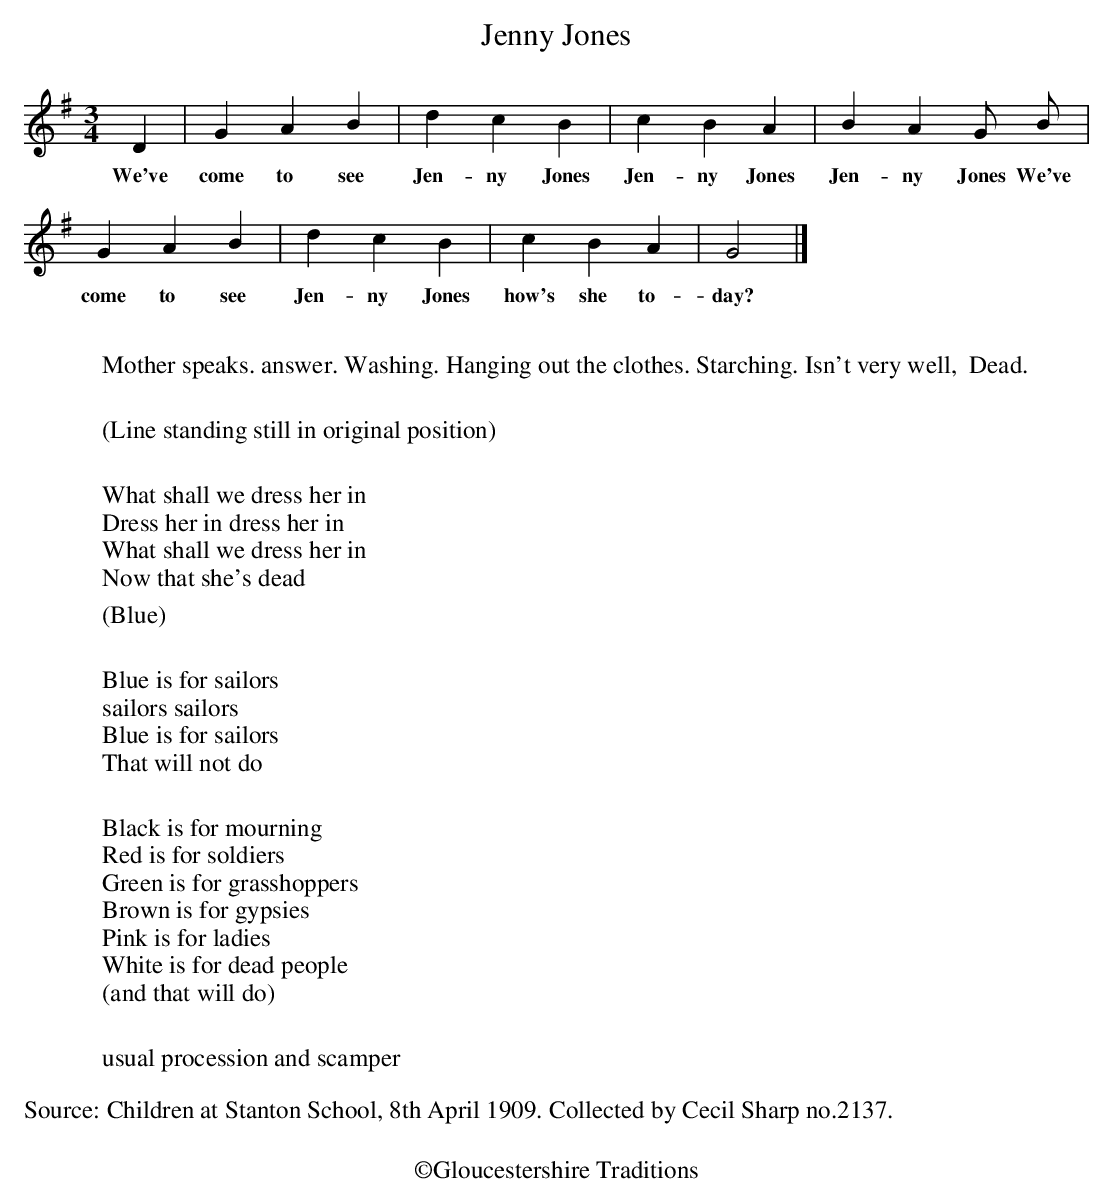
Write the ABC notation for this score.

X:1
T: Jenny Jones
M: 3/4
L: 1/4
K: G
D | GAB |dcB |cBA | BAG/2 B/2 |
w: We've come to see Jen-ny Jones Jen-ny Jones Jen-ny Jones We've
GAB | dcB | cBA | G2 |]
w:come to see Jen-ny Jones how's she to-day?
W:
%%text
W:Mother speaks. answer. Washing. Hanging out the clothes. Starching. Isn't very well,  Dead.
%%text
W:
W:(Line standing still in original position)
%%text
W:
W:What shall we dress her in
W:Dress her in dress her in
W:What shall we dress her in
W:Now that she's dead
%%text
W:    (Blue)
%%text
W:
W:Blue is for sailors
W:sailors sailors
W:Blue is for sailors
W:That will not do
%%text
W:
W:Black is for mourning
W:Red is for soldiers
W:Green is for grasshoppers
W:Brown is for gypsies
W:Pink is for ladies
W:White is for dead people
W:(and that will do)
%%text
W:
W: usual procession and scamper
W:
%%text
%%text
%%text

W:
W:
